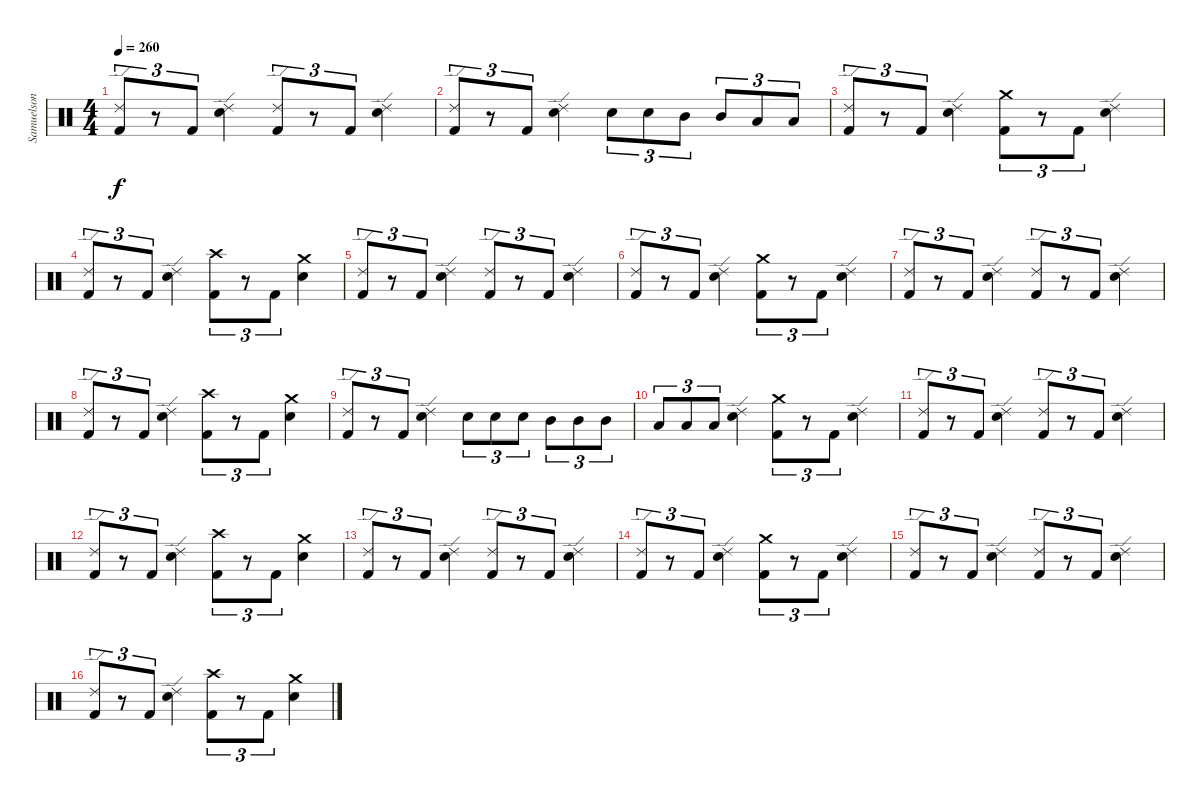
\track ("Samuelson" "Samuelson") {instrument percussion}
\staff {score}
\articulation defaults
\ts (4 4)
\tempo 260
\clef neutral
\ks c
("Ride (edge) 2" "Kick (hit) 2").8{tu (3 2) dy f} r.8{tu (3 2)} "Kick (hit) 2".8{tu (3 2)} ("Ride (edge) 2" "Snare (hit) 2").4 ("Ride (edge) 2" "Kick (hit) 2").8{tu (3 2)} r.8{tu (3 2)} "Kick (hit) 2".8{tu (3 2)} ("Ride (edge) 2" "Snare (hit) 2").4 |
("Ride (edge) 2" "Kick (hit) 2").8{tu (3 2)} r.8{tu (3 2)} "Kick (hit) 2".8{tu (3 2)} ("Ride (edge) 2" "Snare (hit) 2").4 "Snare (hit) 2".8{tu (3 2)} "Snare (hit) 2".8{tu (3 2)} "Mid Tom (hit)".8{tu (3 2)} "Mid Tom (hit)".8{tu (3 2)} "Low Tom (hit)".8{tu (3 2)} "Low Tom (hit)".8{tu (3 2)} |
("Ride (edge) 2" "Kick (hit) 2").8{tu (3 2)} r.8{tu (3 2)} "Kick (hit) 2".8{tu (3 2)} ("Ride (edge) 2" "Snare (hit) 2").4 ("Crash medium (hit)" "Kick (hit) 2").8{tu (3 2)} r.8{tu (3 2)} "Kick (hit) 2".8{tu (3 2)} ("Ride (edge) 2" "Snare (hit) 2").4 |
("Ride (edge) 2" "Kick (hit) 2").8{tu (3 2)} r.8{tu (3 2)} "Kick (hit) 2".8{tu (3 2)} ("Ride (edge) 2" "Snare (hit) 2").4 ("Crash high (hit)" "Kick (hit) 2").8{tu (3 2)} r.8{tu (3 2)} "Kick (hit) 2".8{tu (3 2)} ("Crash medium (hit)" "Snare (hit) 2").4 |
("Ride (edge) 2" "Kick (hit) 2").8{tu (3 2)} r.8{tu (3 2)} "Kick (hit) 2".8{tu (3 2)} ("Ride (edge) 2" "Snare (hit) 2").4 ("Ride (edge) 2" "Kick (hit) 2").8{tu (3 2)} r.8{tu (3 2)} "Kick (hit) 2".8{tu (3 2)} ("Ride (edge) 2" "Snare (hit) 2").4 |
("Ride (edge) 2" "Kick (hit) 2").8{tu (3 2)} r.8{tu (3 2)} "Kick (hit) 2".8{tu (3 2)} ("Ride (edge) 2" "Snare (hit) 2").4 ("Crash medium (hit)" "Kick (hit) 2").8{tu (3 2)} r.8{tu (3 2)} "Kick (hit) 2".8{tu (3 2)} ("Ride (edge) 2" "Snare (hit) 2").4 |
("Ride (edge) 2" "Kick (hit) 2").8{tu (3 2)} r.8{tu (3 2)} "Kick (hit) 2".8{tu (3 2)} ("Ride (edge) 2" "Snare (hit) 2").4 ("Ride (edge) 2" "Kick (hit) 2").8{tu (3 2)} r.8{tu (3 2)} "Kick (hit) 2".8{tu (3 2)} ("Ride (edge) 2" "Snare (hit) 2").4 |
("Ride (edge) 2" "Kick (hit) 2").8{tu (3 2)} r.8{tu (3 2)} "Kick (hit) 2".8{tu (3 2)} ("Ride (edge) 2" "Snare (hit) 2").4 ("Crash high (hit)" "Kick (hit) 2").8{tu (3 2)} r.8{tu (3 2)} "Kick (hit) 2".8{tu (3 2)} ("Crash medium (hit)" "Snare (hit) 2").4 |
("Ride (edge) 2" "Kick (hit) 2").8{tu (3 2)} r.8{tu (3 2)} "Kick (hit) 2".8{tu (3 2)} ("Ride (edge) 2" "Snare (hit) 2").4 "Snare (hit) 2".8{tu (3 2)} "Snare (hit) 2".8{tu (3 2)} "Snare (hit) 2".8{tu (3 2)} "Mid Tom (hit)".8{tu (3 2)} "Mid Tom (hit)".8{tu (3 2)} "Mid Tom (hit)".8{tu (3 2)} |
"Low Tom (hit)".8{tu (3 2)} "Low Tom (hit)".8{tu (3 2)} "Low Tom (hit)".8{tu (3 2)} ("Ride (edge) 2" "Snare (hit) 2").4 ("Crash medium (hit)" "Kick (hit) 2").8{tu (3 2)} r.8{tu (3 2)} "Kick (hit) 2".8{tu (3 2)} ("Ride (edge) 2" "Snare (hit) 2").4 |
("Ride (edge) 2" "Kick (hit) 2").8{tu (3 2)} r.8{tu (3 2)} "Kick (hit) 2".8{tu (3 2)} ("Ride (edge) 2" "Snare (hit) 2").4 ("Ride (edge) 2" "Kick (hit) 2").8{tu (3 2)} r.8{tu (3 2)} "Kick (hit) 2".8{tu (3 2)} ("Ride (edge) 2" "Snare (hit) 2").4 |
("Ride (edge) 2" "Kick (hit) 2").8{tu (3 2)} r.8{tu (3 2)} "Kick (hit) 2".8{tu (3 2)} ("Ride (edge) 2" "Snare (hit) 2").4 ("Crash high (hit)" "Kick (hit) 2").8{tu (3 2)} r.8{tu (3 2)} "Kick (hit) 2".8{tu (3 2)} ("Crash medium (hit)" "Snare (hit) 2").4 |
("Ride (edge) 2" "Kick (hit) 2").8{tu (3 2)} r.8{tu (3 2)} "Kick (hit) 2".8{tu (3 2)} ("Ride (edge) 2" "Snare (hit) 2").4 ("Ride (edge) 2" "Kick (hit) 2").8{tu (3 2)} r.8{tu (3 2)} "Kick (hit) 2".8{tu (3 2)} ("Ride (edge) 2" "Snare (hit) 2").4 |
("Ride (edge) 2" "Kick (hit) 2").8{tu (3 2)} r.8{tu (3 2)} "Kick (hit) 2".8{tu (3 2)} ("Ride (edge) 2" "Snare (hit) 2").4 ("Crash medium (hit)" "Kick (hit) 2").8{tu (3 2)} r.8{tu (3 2)} "Kick (hit) 2".8{tu (3 2)} ("Ride (edge) 2" "Snare (hit) 2").4 |
("Ride (edge) 2" "Kick (hit) 2").8{tu (3 2)} r.8{tu (3 2)} "Kick (hit) 2".8{tu (3 2)} ("Ride (edge) 2" "Snare (hit) 2").4 ("Ride (edge) 2" "Kick (hit) 2").8{tu (3 2)} r.8{tu (3 2)} "Kick (hit) 2".8{tu (3 2)} ("Ride (edge) 2" "Snare (hit) 2").4 |
("Ride (edge) 2" "Kick (hit) 2").8{tu (3 2)} r.8{tu (3 2)} "Kick (hit) 2".8{tu (3 2)} ("Ride (edge) 2" "Snare (hit) 2").4 ("Crash high (hit)" "Kick (hit) 2").8{tu (3 2)} r.8{tu (3 2)} "Kick (hit) 2".8{tu (3 2)} ("Crash medium (hit)" "Snare (hit) 2").4
